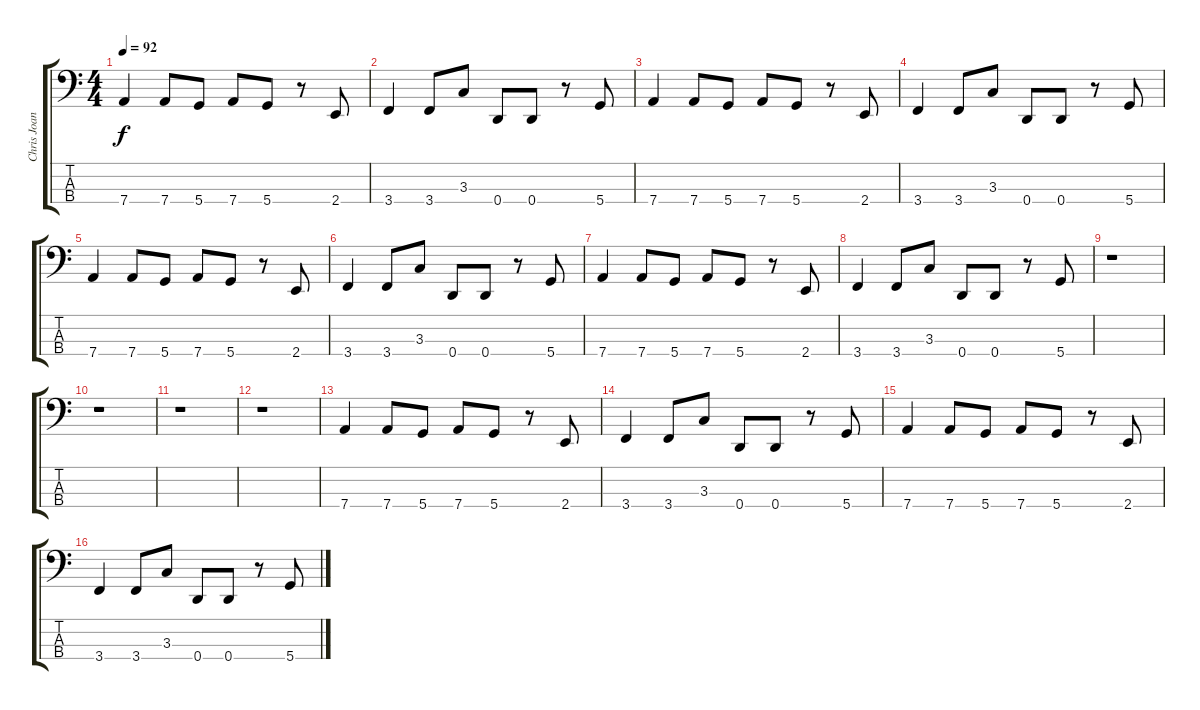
\track ("Chris Joannou (Bass)" "Chris Joan") {instrument electricbasspick}
\staff {score tabs}
\tuning (G2 D2 A1 D1) {hide}
\ts (4 4)
\tempo 92
\clef f4
\ks c
7.4.4{dy f} 7.4.8 5.4.8 7.4.8 5.4.8 r.8 2.4.8 |
3.4.4 3.4.8 3.3.8 0.4.8 0.4.8 r.8 5.4.8 |
7.4.4 7.4.8 5.4.8 7.4.8 5.4.8 r.8 2.4.8 |
3.4.4 3.4.8 3.3.8 0.4.8 0.4.8 r.8 5.4.8 |
7.4.4 7.4.8 5.4.8 7.4.8 5.4.8 r.8 2.4.8 |
3.4.4 3.4.8 3.3.8 0.4.8 0.4.8 r.8 5.4.8 |
7.4.4 7.4.8 5.4.8 7.4.8 5.4.8 r.8 2.4.8 |
3.4.4 3.4.8 3.3.8 0.4.8 0.4.8 r.8 5.4.8 |
r.1 |
r.1 |
r.1 |
r.1 |
7.4.4 7.4.8 5.4.8 7.4.8 5.4.8 r.8 2.4.8 |
3.4.4 3.4.8 3.3.8 0.4.8 0.4.8 r.8 5.4.8 |
7.4.4 7.4.8 5.4.8 7.4.8 5.4.8 r.8 2.4.8 |
3.4.4 3.4.8 3.3.8 0.4.8 0.4.8 r.8 5.4.8
